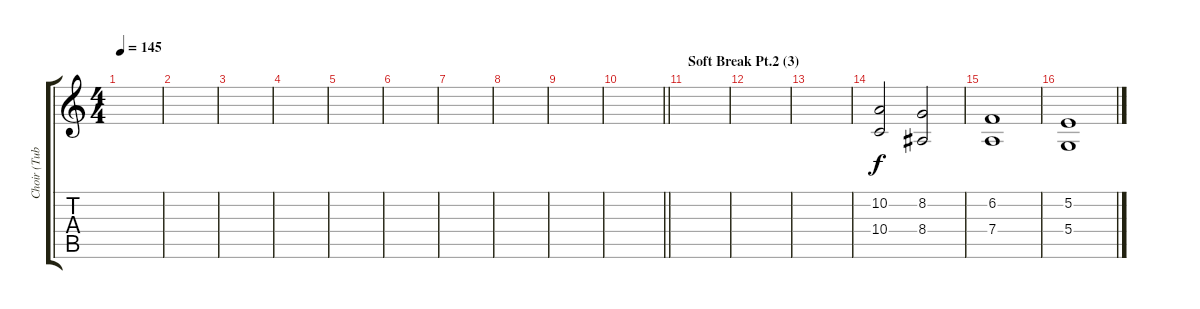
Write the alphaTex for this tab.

\track ("Choir (Tuba)" "Choir (Tub") {instrument pad4choir}
\staff {score tabs}
\tuning (E4 B3 G3 D3 A2 D2) {hide}
\ts (4 4)
\tempo 145
\clef g2
\ks c
|
|
|
|
|
|
|
|
|
\barLineRight lightlight
|
\section ("" "Soft Break Pt.2 (3)")
|
|
|
(10.2 10.4).2{volume 13 instrument choiraahs} (8.2 8.4).2 |
(6.2 7.4).1 |
(5.2 5.4).1
